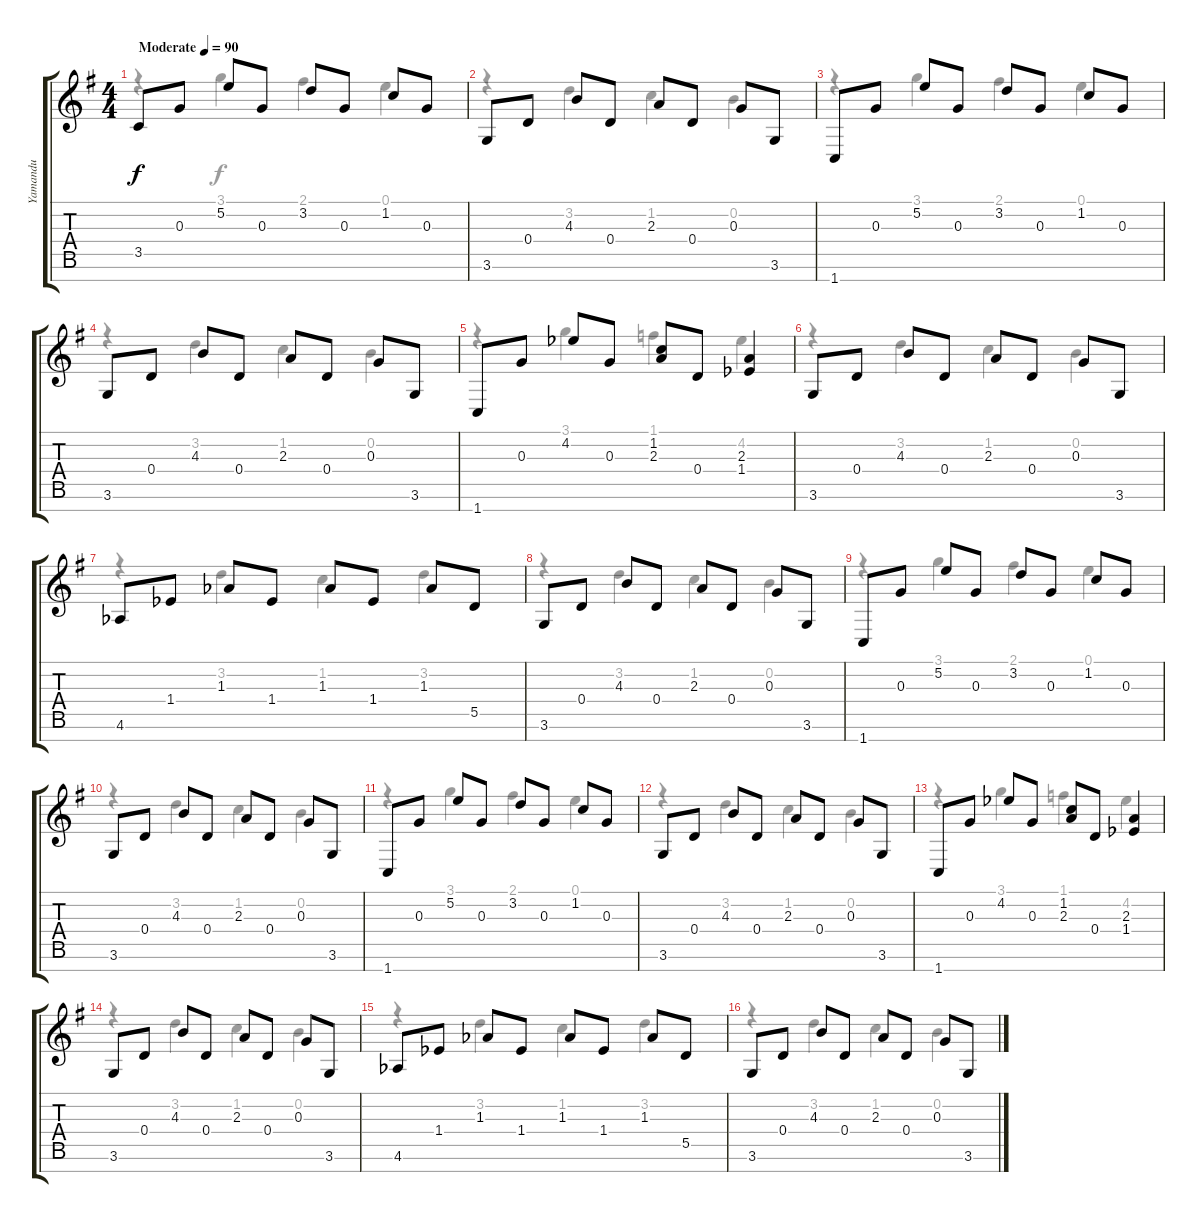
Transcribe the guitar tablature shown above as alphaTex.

\track ("Yamandu" "Yamandu") {instrument acousticguitarnylon}
\staff {score tabs}
\tuning (E4 B3 G3 D3 A2 E2 B1) {hide}
\voice
\ts (4 4)
\tempo (90 "Moderate")
\clef g2
\ks g
3.5.8{dy f instrument acousticguitarnylon} 0.3.8 5.2.8 0.3.8 3.2.8 0.3.8 1.2.8 0.3.8 |
3.6.8 0.4.8 4.3.8 0.4.8 2.3.8 0.4.8 0.3.8 3.6.8 |
1.7.8 0.3.8 5.2.8 0.3.8 3.2.8 0.3.8 1.2.8 0.3.8 |
3.6.8 0.4.8 4.3.8 0.4.8 2.3.8 0.4.8 0.3.8 3.6.8 |
1.7.8 0.3.8 4.2{acc b}.8 0.3.8 (1.2 2.3).8 0.4.8 (2.3 1.4{acc b}).4 |
3.6.8 0.4.8 4.3.8 0.4.8 2.3.8 0.4.8 0.3.8 3.6.8 |
4.6{acc b}.8 1.4{acc b}.8 1.3{acc b}.8 1.4{acc b}.8 1.3{acc b}.8 1.4{acc b}.8 1.3{acc b}.8 5.5.8 |
3.6.8 0.4.8 4.3.8 0.4.8 2.3.8 0.4.8 0.3.8 3.6.8 |
1.7.8 0.3.8 5.2.8 0.3.8 3.2.8 0.3.8 1.2.8 0.3.8 |
3.6.8 0.4.8 4.3.8 0.4.8 2.3.8 0.4.8 0.3.8 3.6.8 |
1.7.8 0.3.8 5.2.8 0.3.8 3.2.8 0.3.8 1.2.8 0.3.8 |
3.6.8 0.4.8 4.3.8 0.4.8 2.3.8 0.4.8 0.3.8 3.6.8 |
1.7.8 0.3.8 4.2{acc b}.8 0.3.8 (1.2 2.3).8 0.4.8 (2.3 1.4{acc b}).4 |
3.6.8 0.4.8 4.3.8 0.4.8 2.3.8 0.4.8 0.3.8 3.6.8 |
4.6{acc b}.8 1.4{acc b}.8 1.3{acc b}.8 1.4{acc b}.8 1.3{acc b}.8 1.4{acc b}.8 1.3{acc b}.8 5.5.8 |
3.6.8 0.4.8 4.3.8 0.4.8 2.3.8 0.4.8 0.3.8 3.6.8
\voice
\clef g2
\ottava regular
\simile none
\ks g
r.4{dy f} 3.1.4 2.1.4 0.1.4 |
r.4 3.2.4 1.2.4 0.2.4 |
r.4 3.1.4 2.1.4 0.1.4 |
r.4 3.2.4 1.2.4 0.2.4 |
r.4 3.1.4 1.1.4 4.2{acc b}.4 |
r.4 3.2.4 1.2.4 0.2.4 |
r.4 3.2.4 1.2.4 3.2.4 |
r.4 3.2.4 1.2.4 0.2.4 |
r.4 3.1.4 2.1.4 0.1.4 |
r.4 3.2.4 1.2.4 0.2.4 |
r.4 3.1.4 2.1.4 0.1.4 |
r.4 3.2.4 1.2.4 0.2.4 |
r.4 3.1.4 1.1.4 4.2{acc b}.4 |
r.4 3.2.4 1.2.4 0.2.4 |
r.4 3.2.4 1.2.4 3.2.4 |
r.4 3.2.4 1.2.4 0.2.4
